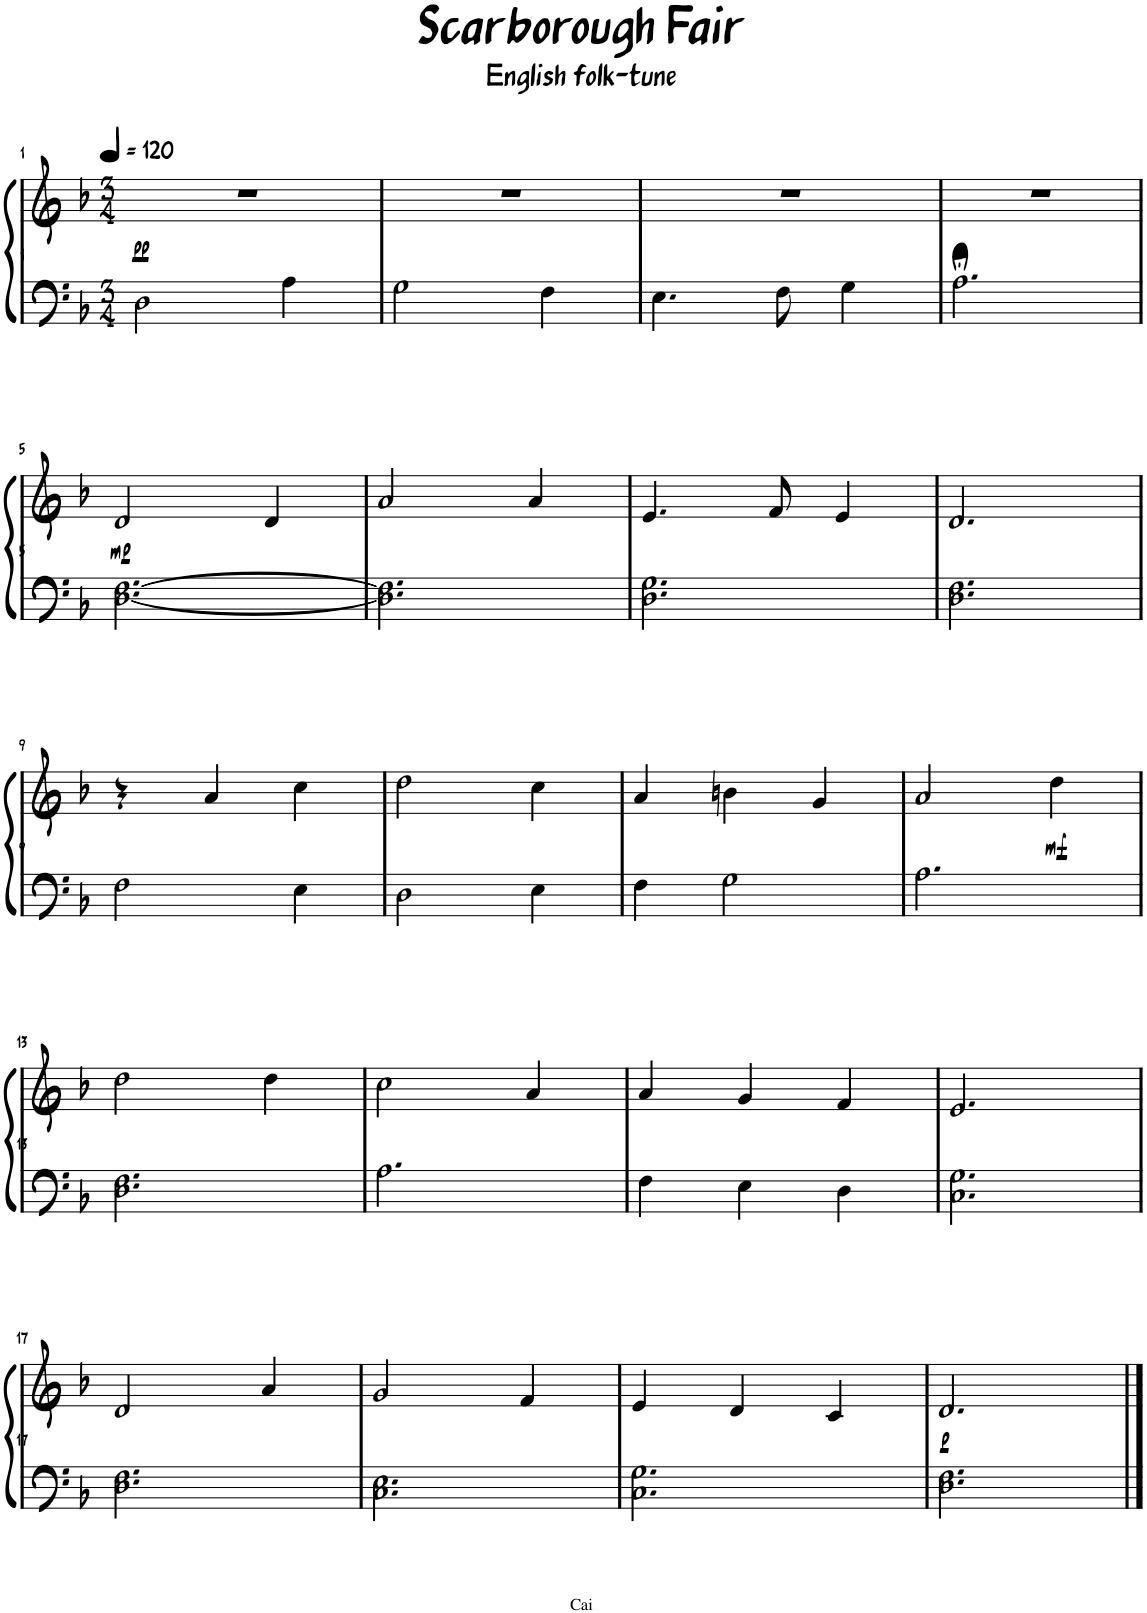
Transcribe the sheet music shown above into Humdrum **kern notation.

**kern	**kern	**dynam
*part1	*part1	*part1
*staff2	*staff1	*staff1/2
*I"Piano	*	*
*I'Pno.	*	*
*clefF4	*clefG2	*
*k[b-]	*k[b-]	*
*M3/4	*M3/4	*
*MM120	*MM120	*
=1	=1	=1
!	!	!LO:DY:b
2D\	2.r	pp
4A\	.	.
=2	=2	=2
2G\	2.r	.
4F\	.	.
=3	=3	=3
4.E\	2.r	.
8F\	.	.
4G\	.	.
=4	=4	=4
2.A;<\	2.r	.
!!LO:LB:g=z
=5	=5	=5
!	!	!LO:DY:b
[2.D\ [2.F\	2d/	mp
.	4d/	.
=6	=6	=6
2.D\] 2.F\]	2a/	.
.	4a/	.
=7	=7	=7
2.D\ 2.G\	4.e/	.
.	8f/	.
.	4e/	.
=8	=8	=8
2.D\ 2.F\	2.d/	.
!!LO:LB:g=z
=9	=9	=9
2F\	4r	.
.	4a/	.
4E\	4cc\	.
=10	=10	=10
2D\	2dd\	.
4E\	4cc\	.
=11	=11	=11
4F\	4a/	.
2G\	4bn\	.
.	4g/	.
=12	=12	=12
2.A\	2a/	.
!	!	!LO:DY:b
.	4dd\	mf
!!LO:LB:g=z
=13	=13	=13
2.D\ 2.F\	2dd\	.
.	4dd\	.
=14	=14	=14
2.A\	2cc\	.
.	4a/	.
=15	=15	=15
4F\	4a/	.
4E\	4g/	.
4D\	4f/	.
=16	=16	=16
2.C\ 2.G\	2.e/	.
!!LO:LB:g=z
=17	=17	=17
2.D\ 2.F\	2d/	.
.	4a/	.
=18	=18	=18
2.C\ 2.E\	2g/	.
.	4f/	.
=19	=19	=19
2.C\ 2.G\	4e/	.
.	4d/	.
.	4c/	.
=20	=20	=20
!	!	!LO:DY:b
2.D\ 2.F\	2.d/	p
==	==	==
*-	*-	*-
